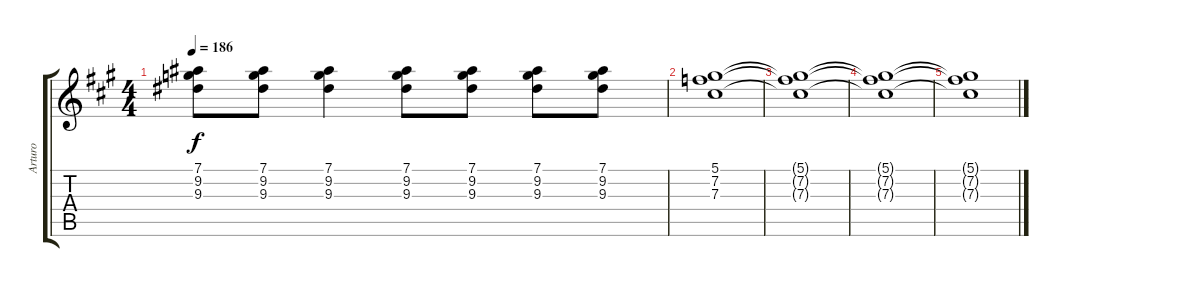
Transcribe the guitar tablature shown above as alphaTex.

\track ("Arturo" "Arturo") {instrument distortionguitar}
\staff {score tabs}
\tuning (Eb4 Bb3 Gb3 Db3 Ab2 Eb2) {hide}
\ts (4 4)
\tempo 186
\clef g2
\ks a
(7.1{t} 9.2{t} 9.3{t}).8{dy f} (7.1 9.2 9.3).8 (7.1 9.2 9.3).4 (7.1 9.2 9.3).8 (7.1 9.2 9.3).8 (7.1 9.2 9.3).8 (7.1 9.2 9.3).8 |
(5.1 7.2 7.3).1{volume 0} |
(5.1{t} 7.2{t} 7.3{t}).1 |
(5.1{t} 7.2{t} 7.3{t}).1 |
(5.1{t} 7.2{t} 7.3{t}).1
